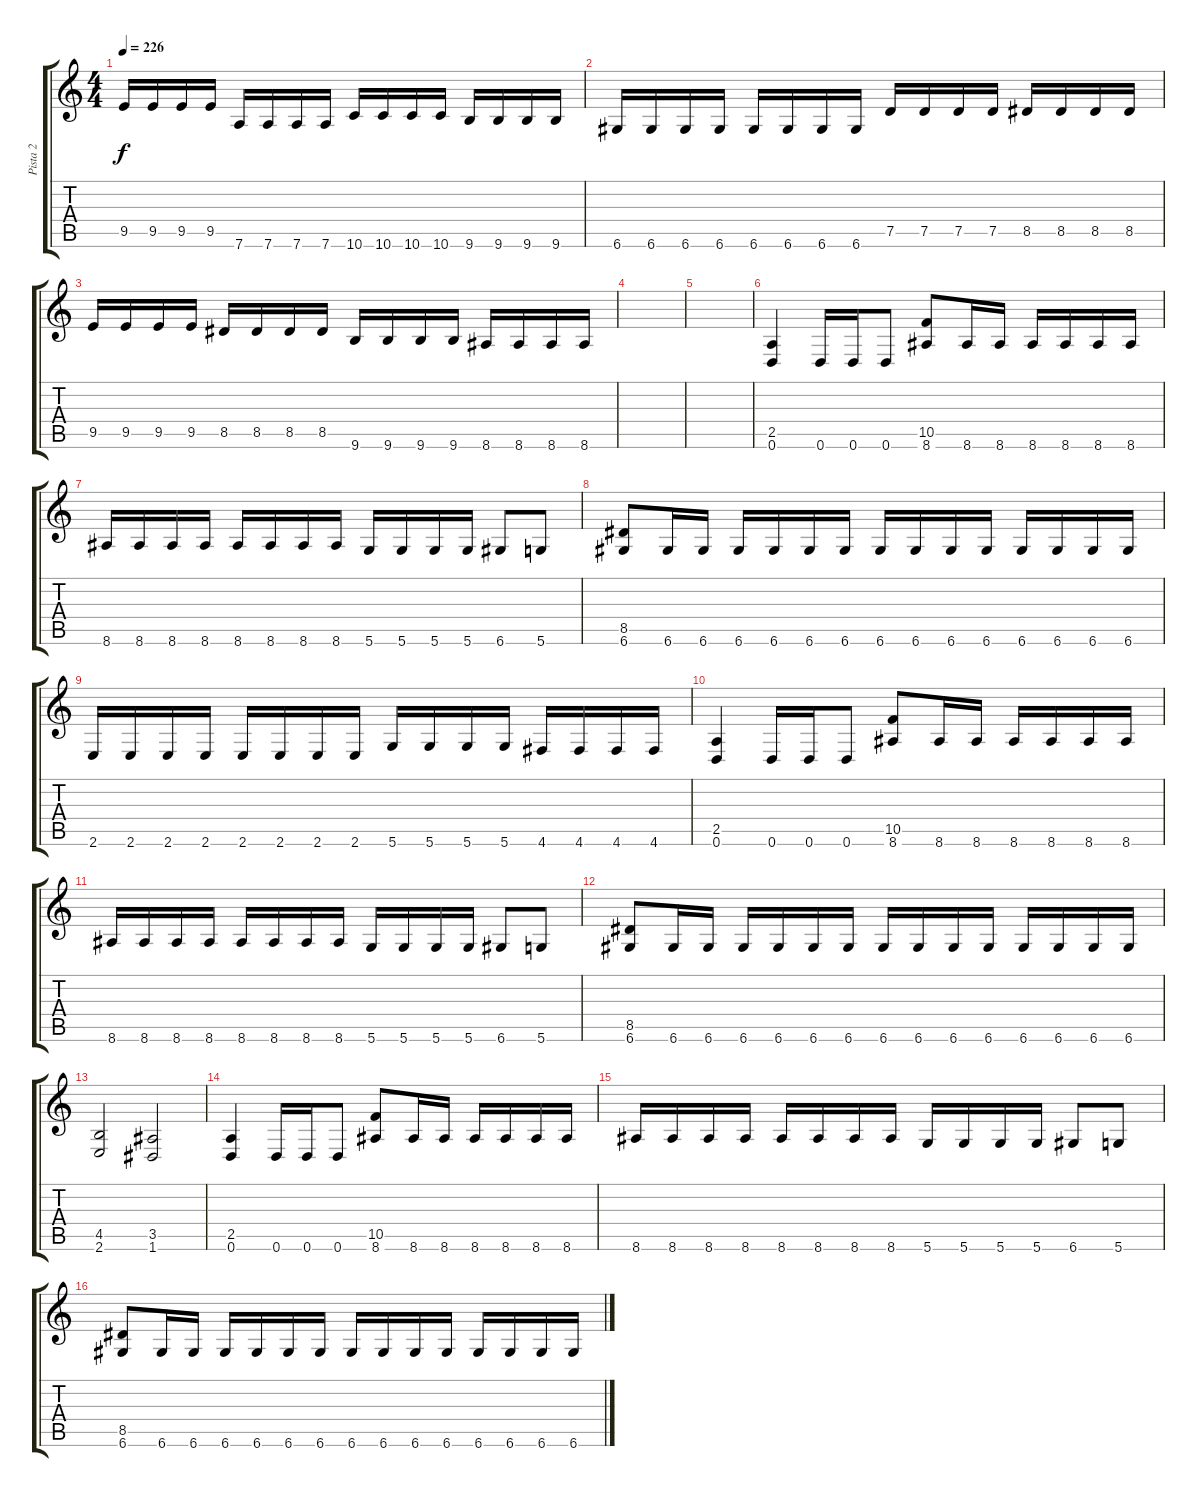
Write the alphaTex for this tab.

\track ("Pista 2" "Pista 2") {instrument overdrivenguitar}
\staff {score tabs}
\tuning (D4 A3 F3 C3 G2 D2) {hide}
\ts (4 4)
\tempo 226
\clef g2
\ks c
9.5.16{dy f} 9.5.16 9.5.16 9.5.16 7.6.16 7.6.16 7.6.16 7.6.16 10.6.16 10.6.16 10.6.16 10.6.16 9.6.16 9.6.16 9.6.16 9.6.16 |
6.6.16 6.6.16 6.6.16 6.6.16 6.6.16 6.6.16 6.6.16 6.6.16 7.5.16 7.5.16 7.5.16 7.5.16 8.5.16 8.5.16 8.5.16 8.5.16 |
9.5.16 9.5.16 9.5.16 9.5.16 8.5.16 8.5.16 8.5.16 8.5.16 9.6.16 9.6.16 9.6.16 9.6.16 8.6.16 8.6.16 8.6.16 8.6.16 |
|
|
(2.5 0.6).4 0.6.16 0.6.16 0.6.8 (10.5 8.6).8 8.6.16 8.6.16 8.6.16 8.6.16 8.6.16 8.6.16 |
8.6.16 8.6.16 8.6.16 8.6.16 8.6.16 8.6.16 8.6.16 8.6.16 5.6.16 5.6.16 5.6.16 5.6.16 6.6.8 5.6.8 |
(8.5 6.6).8 6.6.16 6.6.16 6.6.16 6.6.16 6.6.16 6.6.16 6.6.16 6.6.16 6.6.16 6.6.16 6.6.16 6.6.16 6.6.16 6.6.16 |
2.6.16 2.6.16 2.6.16 2.6.16 2.6.16 2.6.16 2.6.16 2.6.16 5.6.16 5.6.16 5.6.16 5.6.16 4.6.16 4.6.16 4.6.16 4.6.16 |
(2.5 0.6).4 0.6.16 0.6.16 0.6.8 (10.5 8.6).8 8.6.16 8.6.16 8.6.16 8.6.16 8.6.16 8.6.16 |
8.6.16 8.6.16 8.6.16 8.6.16 8.6.16 8.6.16 8.6.16 8.6.16 5.6.16 5.6.16 5.6.16 5.6.16 6.6.8 5.6.8 |
(8.5 6.6).8 6.6.16 6.6.16 6.6.16 6.6.16 6.6.16 6.6.16 6.6.16 6.6.16 6.6.16 6.6.16 6.6.16 6.6.16 6.6.16 6.6.16 |
(4.5 2.6).2 (3.5 1.6).2 |
(2.5 0.6).4 0.6.16 0.6.16 0.6.8 (10.5 8.6).8 8.6.16 8.6.16 8.6.16 8.6.16 8.6.16 8.6.16 |
8.6.16 8.6.16 8.6.16 8.6.16 8.6.16 8.6.16 8.6.16 8.6.16 5.6.16 5.6.16 5.6.16 5.6.16 6.6.8 5.6.8 |
(8.5 6.6).8 6.6.16 6.6.16 6.6.16 6.6.16 6.6.16 6.6.16 6.6.16 6.6.16 6.6.16 6.6.16 6.6.16 6.6.16 6.6.16 6.6.16
